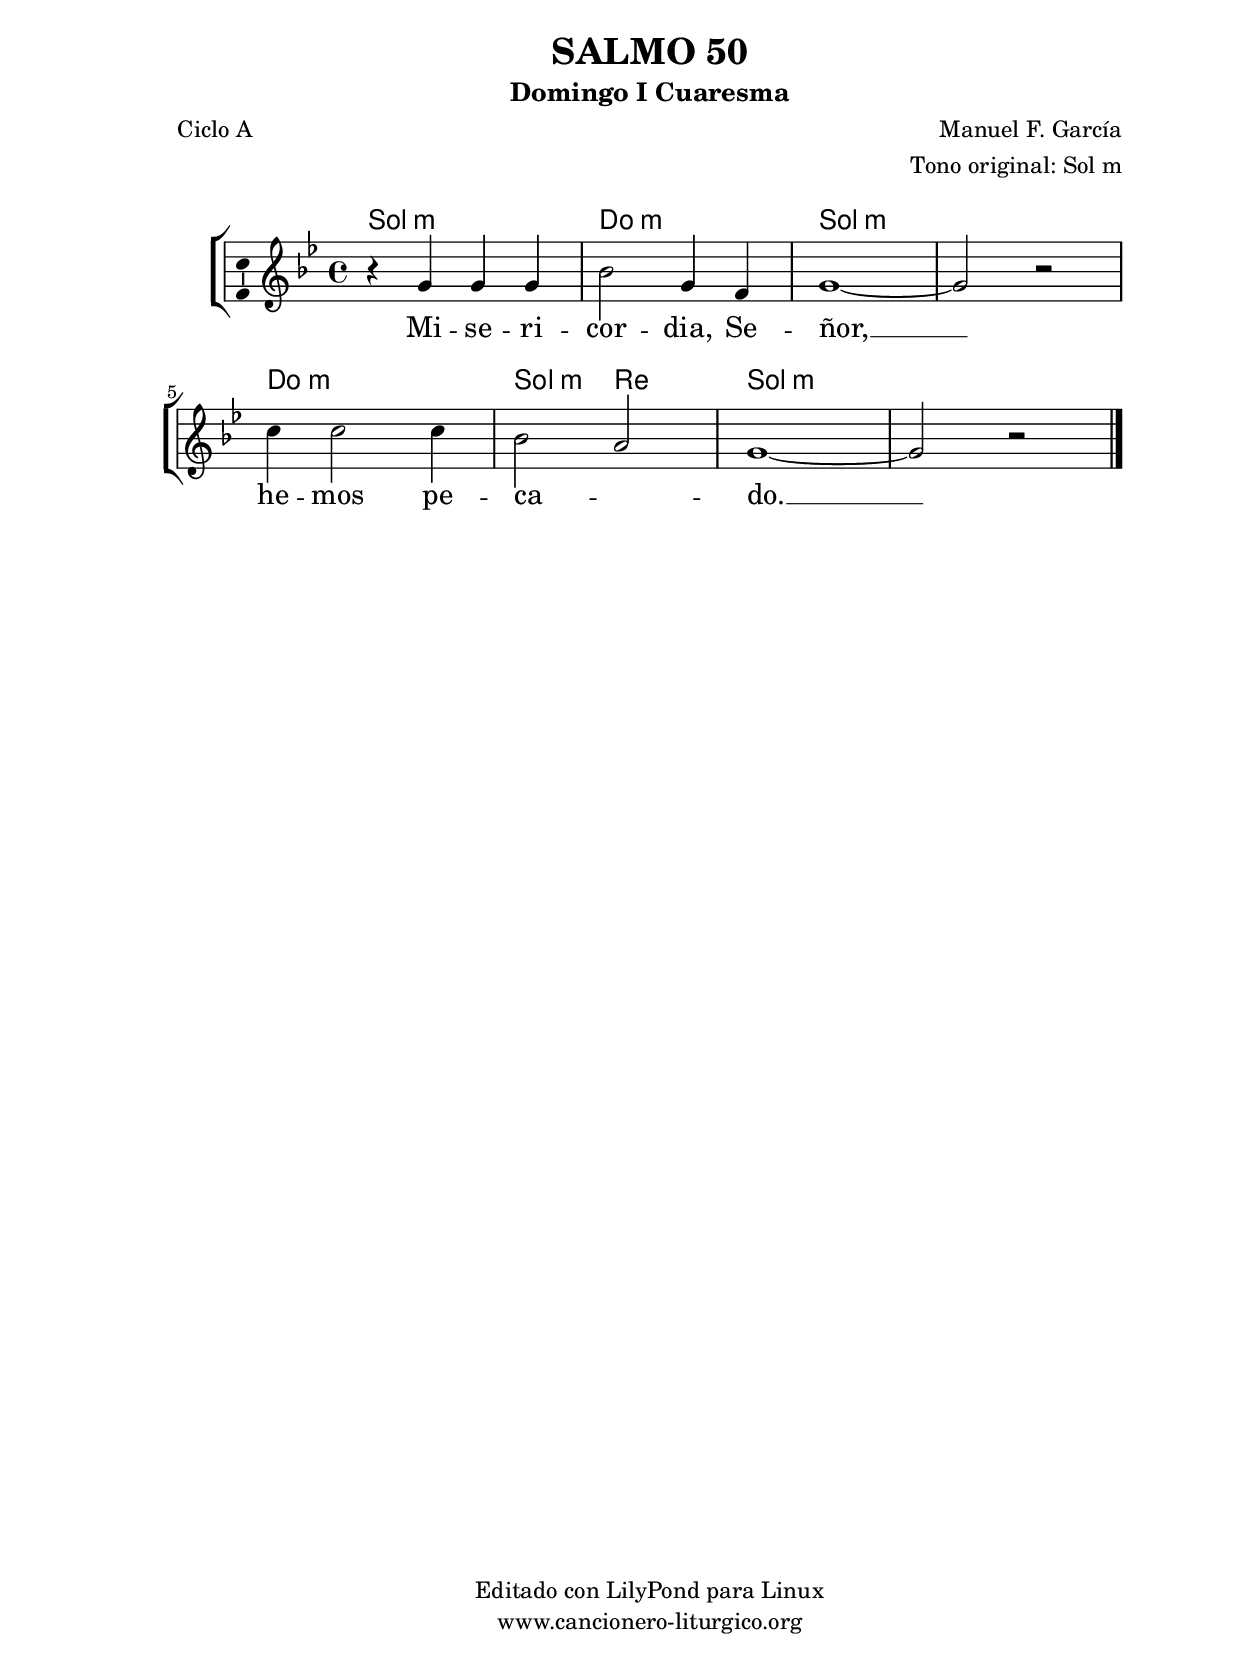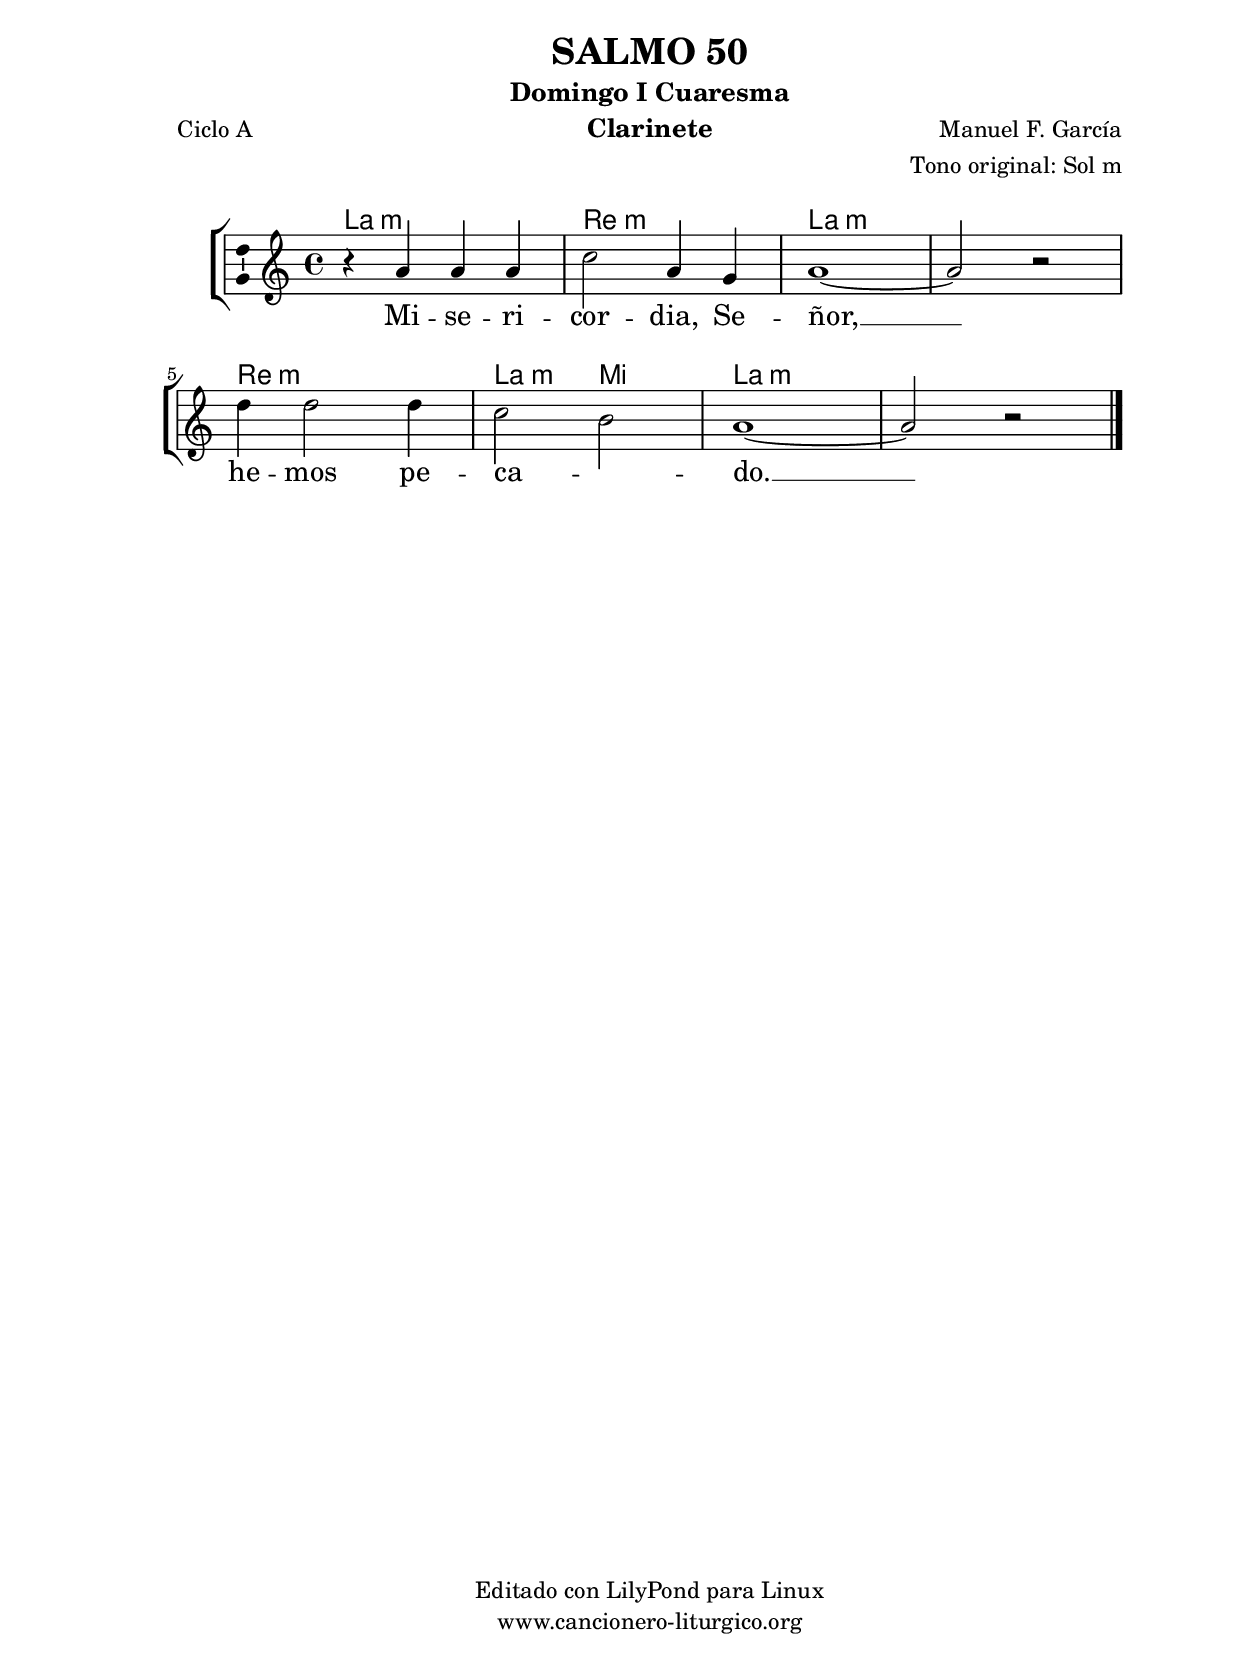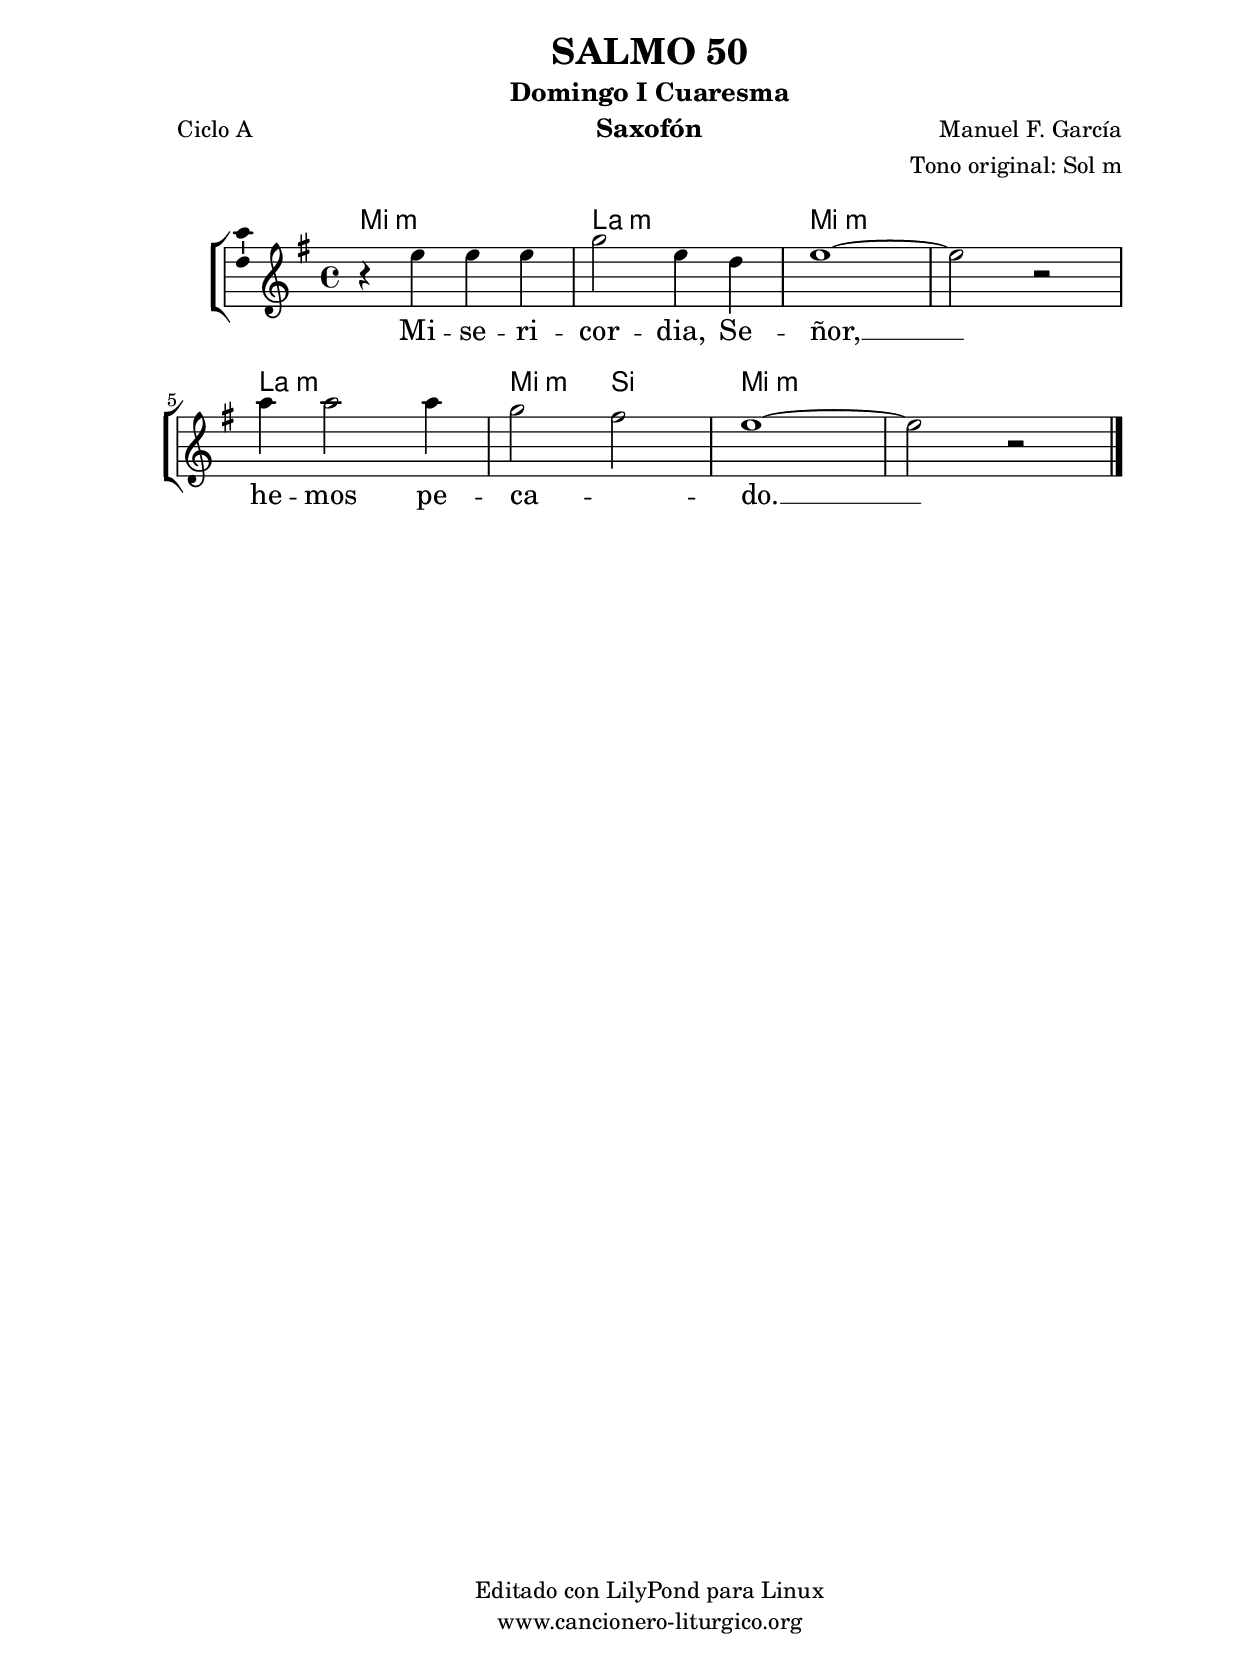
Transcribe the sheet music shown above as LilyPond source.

%
%para convertir .midi en .wav:
%timidity filename.midi -Ow -o finename.wav
%
%
%Para convertir de .wav a .mp3:
%lame -h -m j filename.wav
%
%
%para escuchar el midi:
%timidity nombrefichero.midi
%


%versión de lilypond para la que se ha escrito esta partitura:
\version "2.16.0"

	%Tamaño papel
	#(set-default-paper-size "a4")
	%Tamaño partitura
	#(set-global-staff-size 20)
	%No responde al pulsar sobre una nota
	#(ly:set-option 'point-and-click #f)

%parámetros del encabezamiento:
\header {
	title = "SALMO 50"
	subtitle = "Domingo I Cuaresma"
	composer = "Manuel F. García"
	poet = "Ciclo A"
	meter = ""
	arranger = "Tono original: Sol m"
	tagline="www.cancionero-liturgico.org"
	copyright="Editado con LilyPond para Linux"
	tiempo = "Cuaresma"
	usos = "Salmo"
	letra = "Misericordia, Señor, hemos pecado."
	}

%parámetros asociados al papel:
\paper  {
	oddHeaderMarkup = \markup {\fill-line { \on-the-fly #not-first-page \fromproperty #'header:title \on-the-fly #not-first-page \fromproperty #'header:composer }}
	evenHeaderMarkup = \markup {\fill-line { \fromproperty #'header:composer \fromproperty #'header:title }}
	#(set-paper-size "a4")
	print-page-number = ##f
	first-page-number = 1
	print-first-page-number = ##f
%	head-separation = 3.0 \cm
	top-margin = 2.0 \cm
	bottom-margin = 0.5\cm
%%%	bottom-margin = -1.0\cm
	left-margin = 3.0 \cm
	line-width = 16.0 \cm 
	indent = 8\mm
	interscoreline = 2.\mm
	between-system-space = 15\mm
%	para que las partituras no llenen la hoja:
	ragged-bottom = ##t
%	idem para la última hoja:
	ragged-last-bottom = ##f
%	para que las partituras llenen el ancho del papel:
	ragged-last = ##f
	after-title-space = 2.5 \cm
%page-count=1
system-count=2

	%Flexible Vertical Spacing
%	markup-markup-spacing =
%	#'((basic-distance . 15) (minimum-distance . 15) (padding . 3))
	markup-system-spacing =
	#'((basic-distance . 15) (minimum-distance . 15) (padding . 3))
	system-system-spacing =
	#'((basic-distance . 15) (minimum-distance . 15) (padding . 3))
	score-system-spacing =
	#'((basic-distance . 15) (minimum-distance . 15) (padding . 5))
%	top-system-spacing = % header
%	#'((basic-distance . 8) (minimum-distance . 0) (padding . 3))
%	top-markup-spacing =
%	#'((basic-distance . 20) (minimum-distance . 20) (padding . 3))
	last-bottom-spacing = % footer
	#'((basic-distance . 5) (minimum-distance . 5) (padding . 3))
%	score-markup-spacing =
%	#'((basic-distance . 16) (minimum-distance . 13) (padding . 3))

	}


%parámetros que afectan a toda la partitura:
global =  {
	%clave de sol (G):
	\clef G
	%armadura:
%	\transpose a c'
	\key g \minor
	\tempo 4=140
	\set Score.tempoHideNote = ##t
	}


acordes = {
	\italianChords
	\chordmode {
%	\transpose a c'
{
g1:m c:m g:m g:m c:m g2:m d g1:m s
	}
	}
}


melodia = 
%	\transpose a c'
{
	\relative c''{
	\time 4/4

r4 g4 g g
bes2 g4 f
g1~
g2 r2
c4 c2 c4
bes2 a
g1~
g2 r2

	\bar "|."
	}
	}

texto = \lyricmode {
Mi -- se -- ri -- cor -- dia, Se -- ñor, __ he -- mos pe -- ca -- _ do. __
	}


acordesStaff = \context ChordNames = acordesStaff <<
	\set chordChanges = ##t
	\acordes
	>>


vozStaff = \context Voice = vozStaff
\with {\consists "Ambitus_engraver"}
<<
%	\set Staff.instrumentName = ""
%	\set Staff.shortInstrumentName = ""
%	\set Staff.midiInstrument = #"clarinet"
%	\set Staff.midiInstrument = #"cello"
%	\set Staff.midiInstrument = #"flute"
	\set Staff.midiInstrument = #"electric guitar (jazz)"
%	\set Staff.midiInstrument = #"english horn"
%	\set Staff.midiInstrument = #"violin"
%	\set Staff.midiInstrument = #"glockenspiel"
	\set Staff.midiMinimumVolume = #0.7
	\set Staff.midiMaximumVolume = #0.9
	\global
	\melodia
	>>


textoStaff = \context Lyrics = textoStaff <<
	\lyricsto vozStaff \texto
	>>

\book {
	\score {
		\context ChoirStaff {
			\override StaffGroup.SystemStartBracket #'collapse-height = #1
			\override Score.SystemStartBar #'collapse-height = #1
			<<
			\acordesStaff
			\vozStaff
			\textoStaff
			>>
			}
		\layout {
	    		\context {
				\Lyrics
				\override LyricText #'font-size = #2
				}
	   		 \context {
				\Score
				%fontSize = #3
				\override StaffSymbol #'staff-space = #(magstep +3)
				%\override Beam #'thickness = #0.55
				%\override SpacingSpanner #'spacing-increment = #1.0
				%\override Slur #'height-limit = #1.5
				}
			}
		}
	\score {
		\unfoldRepeats
		\context ChoirStaff {
			<<
			\acordesStaff
			\vozStaff
			>>
			}
		\midi {
	  		\context {
	  			\Score
				tempoWholesPerMinute = #(ly:make-moment 70 4)
				}
			}
		}
	}

%Partitura para clarinete
#(define output-suffix "C")
\book {
	\header{
		instrument = "Clarinete"
		}
	\score {
		\context ChoirStaff {
			\override StaffGroup.SystemStartBracket #'collapse-height = #1
			\override Score.SystemStartBar #'collapse-height = #1
\transpose c d
			<<
			\acordesStaff
			\vozStaff
			\textoStaff
			>>
			}
		\layout {
	    		\context {
				\Lyrics
				\override LyricText #'font-size = #2
				}
	   		 \context {
				\Score
				%fontSize = #3
				\override StaffSymbol #'staff-space = #(magstep +3)
				%\override Beam #'thickness = #0.55
				%\override SpacingSpanner #'spacing-increment = #1.0
				%\override Slur #'height-limit = #1.5
				}
			}
		}
	}

%Partitura para saxofón
#(define output-suffix "S")
\book {
	\header{
		instrument = "Saxofón"
		}
	\score {
		\context ChoirStaff {
			\override StaffGroup.SystemStartBracket #'collapse-height = #1
			\override Score.SystemStartBar #'collapse-height = #1
\transpose c a
			<<
			\acordesStaff
			\vozStaff
			\textoStaff
			>>
			}
		\layout {
	    		\context {
				\Lyrics
				\override LyricText #'font-size = #2
				}
	   		 \context {
				\Score
				%fontSize = #3
				\override StaffSymbol #'staff-space = #(magstep +3)
				%\override Beam #'thickness = #0.55
				%\override SpacingSpanner #'spacing-increment = #1.0
				%\override Slur #'height-limit = #1.5
				}
			}
		}
	}

